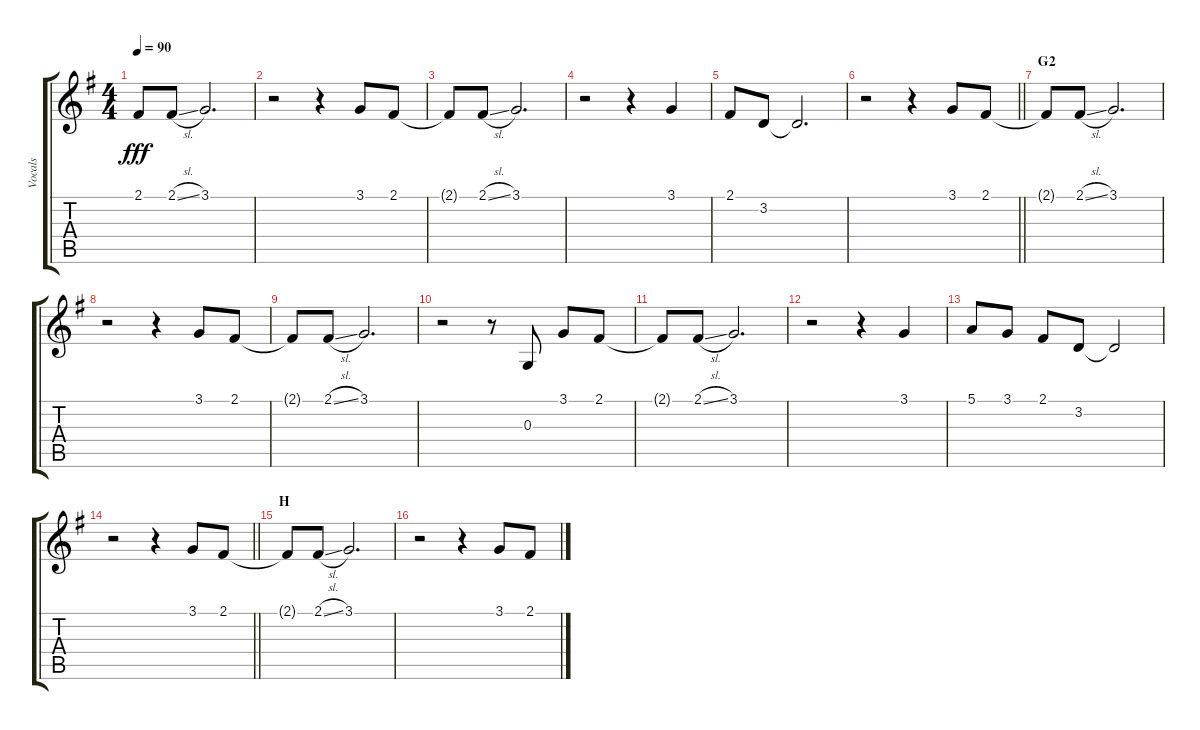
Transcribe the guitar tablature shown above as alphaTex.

\track ("Vocals" "Vocals") {instrument voiceoohs}
\staff {score tabs}
\tuning (E4 B3 G3 D3 A2 E2) {hide}
\ts (4 4)
\tempo 90
\clef g2
\ks g
2.1{t}.8{dy fff} 2.1{sl}.8 3.1.2{d} |
r.2 r.4 3.1.8 2.1.8 |
2.1{t}.8 2.1{sl}.8 3.1.2{d} |
r.2 r.4 3.1.4 |
2.1.8 3.2.8 3.2{t}.2{d} |
\barLineRight lightlight
r.2 r.4 3.1.8 2.1.8 |
\section ("" "G2")
2.1{t}.8 2.1{sl}.8 3.1.2{d} |
r.2 r.4 3.1.8 2.1.8 |
2.1{t}.8 2.1{sl}.8 3.1.2{d} |
r.2 r.8 0.3.8 3.1.8 2.1.8 |
2.1{t}.8 2.1{sl}.8 3.1.2{d} |
r.2 r.4 3.1.4 |
5.1.8 3.1.8 2.1.8 3.2.8 3.2{t}.2 |
\barLineRight lightlight
r.2 r.4 3.1.8 2.1.8 |
\section ("" "H")
2.1{t}.8 2.1{sl}.8 3.1.2{d} |
r.2 r.4 3.1.8 2.1.8
